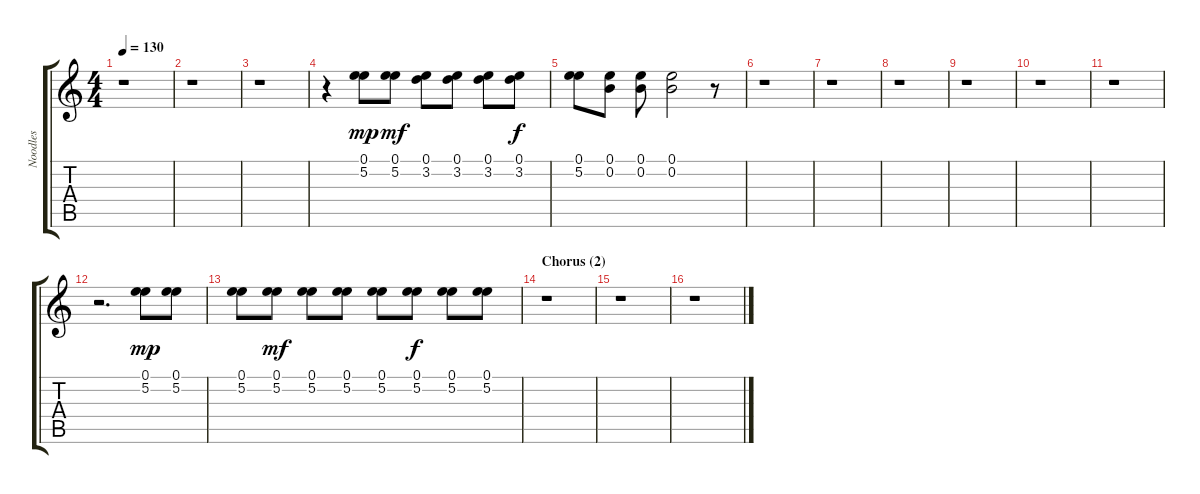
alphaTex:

\track ("Noodles" "Noodles") {instrument electricguitarclean}
\staff {score tabs}
\tuning (E4 B3 G3 D3 A2 E2) {hide}
\ts (4 4)
\tempo 130
\clef g2
\ks c
r.1{dy f} |
r.1 |
r.1 |
r.4 (0.1 5.2).8{dy mp} (0.1 5.2).8{dy mf} (0.1 3.2).8 (0.1 3.2).8 (0.1 3.2).8 (0.1 3.2).8{dy f} |
(0.1 5.2).8 (0.1 0.2).8 (0.1 0.2).8 (0.1 0.2).2 r.8 |
r.1 |
r.1 |
r.1 |
r.1 |
r.1 |
r.1 |
r.2{d} (0.1 5.2).8{dy mp} (0.1 5.2).8 |
(0.1 5.2).8 (0.1 5.2).8{dy mf} (0.1 5.2).8 (0.1 5.2).8 (0.1 5.2).8 (0.1 5.2).8{dy f} (0.1 5.2).8 (0.1 5.2).8 |
\section ("" "Chorus (2)")
r.1 |
r.1 |
r.1
